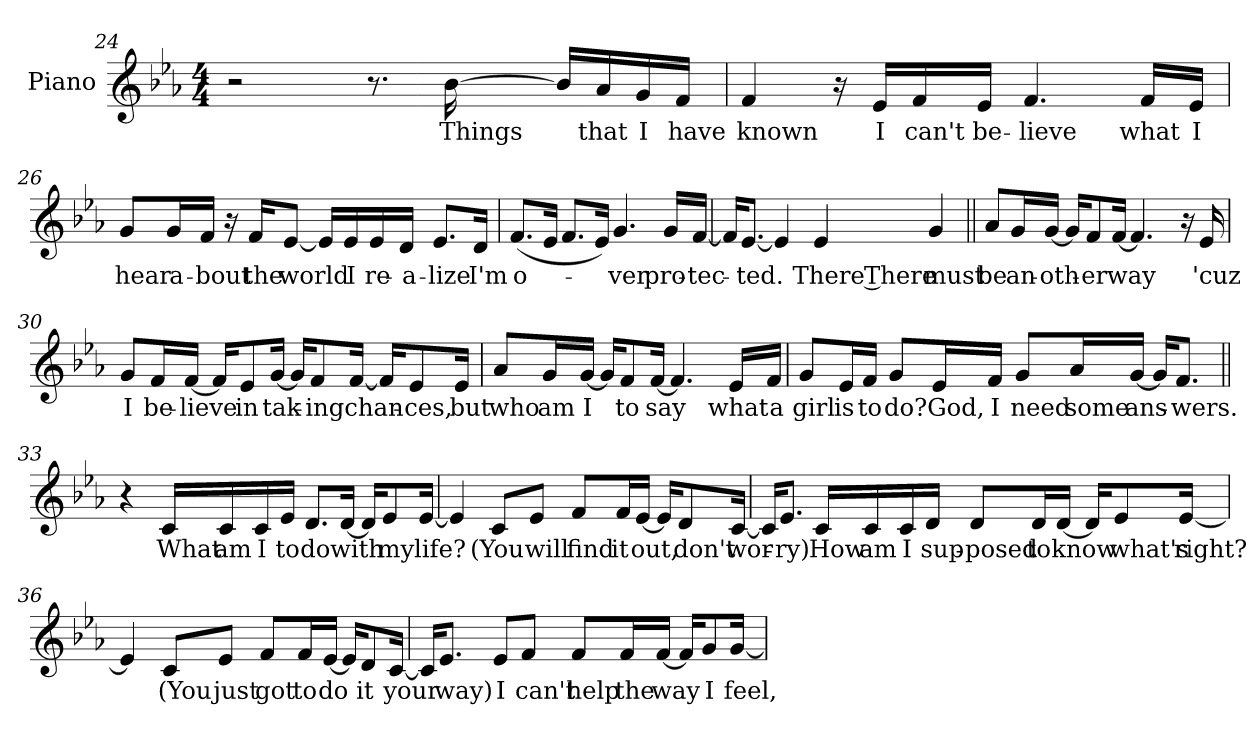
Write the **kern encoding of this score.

**kern	**text
*part1	*part1
*staff1	*staff1
*I"Piano	*
*I'Pno.	*
*clefG2	*
*k[b-e-a-]	*
*E-:	*
*M4/4	*
=24	=24
2r	.
8.r	.
!	!LO:LY:b:color=#008000
[16b-	Things
16b-LL]	.
!	!LO:LY:b:color=#008000
16a-	that
!	!LO:LY:b:color=#008000
16g	I
!	!LO:LY:b:color=#008000
16fJJ	have
=25	=25
!	!LO:LY:b:color=#008000
4f	known
16r	.
!	!LO:LY:b:color=#008000
16e-LL	I
!	!LO:LY:b:color=#008000
16f	can't
!	!LO:LY:b:color=#008000
16e-JJ	be-
!	!LO:LY:b:color=#008000
4.f	-lieve
!	!LO:LY:b:color=#008000
16fLL	what
!	!LO:LY:b:color=#008000
16e-JJ	I
=26	=26
!	!LO:LY:b:color=#008000
8gL	hear
!	!LO:LY:b:color=#008000
16gL	a-
!	!LO:LY:b:color=#008000
16fJJ	-bout
16r	.
!	!LO:LY:b:color=#008000
16fKL	the
!	!LO:LY:b:color=#008000
[8e-J	world
16e-LL]	.
!	!LO:LY:b:color=#008000
16e-	I
!	!LO:LY:b:color=#008000
16e-	re-
!	!LO:LY:b:color=#008000
16dJJ	-a-
!	!LO:LY:b:color=#008000
8.e-L	-lize
!	!LO:LY:b:color=#008000
16dJk	I'm
=27	=27
!	!LO:LY:b:color=#008000
(8.fL	o-
16e-Jk	.
8.fL	.
16e-Jk)	.
!	!LO:LY:b:color=#008000
4.g	-ver
!	!LO:LY:b:color=#008000
16gLL	pro-
!	!LO:LY:b:color=#008000
[16fJJ	-tec-
=28	=28
16fKL]	.
!	!LO:LY:b:color=#008000
[8.e-J	-ted.
4e-]	.
!	!LO:LY:b:color=#008000
4e-	There There
!	!LO:LY:b:color=#FF00FF
4g	must
!!LO:LB:g=z
=29||	=29||
!	!LO:LY:b:color=#FF00FF
8a-L	be
!	!LO:LY:b:color=#FF00FF
16gL	an-
!	!LO:LY:b:color=#FF00FF
[16gJJ	-oth-
16gKL]	.
!	!LO:LY:b:color=#FF00FF
8f	-er
!	!LO:LY:b:color=#FF00FF
[16fJk	way
4.f]	.
16r	.
!	!LO:LY:b:color=#FF00FF
16e-	'cuz
=30	=30
!	!LO:LY:b:color=#FF00FF
8gL	I
!	!LO:LY:b:color=#FF00FF
16fL	be-
!	!LO:LY:b:color=#FF00FF
[16fJJ	-lieve
16fKL]	.
!	!LO:LY:b:color=#FF00FF
8e-	in
!	!LO:LY:b:color=#FF00FF
[16gJk	tak-
16gKL]	.
!	!LO:LY:b:color=#FF00FF
8f	-ing
!	!LO:LY:b:color=#FF00FF
[16fJk	chan-
16fKL]	.
!	!LO:LY:b:color=#FF00FF
8e-	-ces,
!	!LO:LY:b:color=#FF00FF
16e-Jk	but
=31	=31
!	!LO:LY:b:color=#FF00FF
8a-L	who
!	!LO:LY:b:color=#FF00FF
16gL	am
!	!LO:LY:b:color=#FF00FF
[16gJJ	I
16gKL]	.
!	!LO:LY:b:color=#FF00FF
8f	to
!	!LO:LY:b:color=#FF00FF
[16fJk	say
4.f]	.
!	!LO:LY:b:color=#FF00FF
16e-LL	what
!	!LO:LY:b:color=#FF00FF
16fJJ	a
=32	=32
!	!LO:LY:b:color=#FF00FF
8gL	girl
!	!LO:LY:b:color=#FF00FF
16e-L	is
!	!LO:LY:b:color=#FF00FF
16fJJ	to
!	!LO:LY:b:color=#FF00FF
8gL	do?
!	!LO:LY:b:color=#FF00FF
16e-L	God,
!	!LO:LY:b:color=#FF00FF
16fJJ	I
!	!LO:LY:b:color=#FF00FF
8gL	need
!	!LO:LY:b:color=#FF00FF
16a-L	some
!	!LO:LY:b:color=#FF00FF
[16gJJ	ans-
16gKL]	.
!	!LO:LY:b:color=#FF00FF
8.fJ	-wers.
=33||	=33||
4r	.
!	!LO:LY:b:color=#8000FF
16cLL	What
!	!LO:LY:b:color=#8000FF
16c	am
!	!LO:LY:b:color=#8000FF
16c	I
!	!LO:LY:b:color=#8000FF
16e-JJ	to
!	!LO:LY:b:color=#8000FF
8.dL	do
!	!LO:LY:b:color=#8000FF
[16dJk	with
16dKL]	.
!	!LO:LY:b:color=#8000FF
8e-	my
!	!LO:LY:b:color=#8000FF
[16e-Jk	life?
!!LO:LB:g=z
=34	=34
4e-]	.
!	!LO:LY:b:color=#8000FF
8cL	(You
!	!LO:LY:b:color=#8000FF
8e-J	will
!	!LO:LY:b:color=#8000FF
8fL	find
!	!LO:LY:b:color=#8000FF
16fL	it
!	!LO:LY:b:color=#8000FF
[16e-JJ	out,
16e-KL]	.
!	!LO:LY:b:color=#8000FF
8d	don't
!	!LO:LY:b:color=#8000FF
[16cJk	wor-
=35	=35
16cKL]	.
!	!LO:LY:b:color=#8000FF
8.e-J	-ry)
!	!LO:LY:b:color=#8000FF
16cLL	How
!	!LO:LY:b:color=#8000FF
16c	am
!	!LO:LY:b:color=#8000FF
16c	I
!	!LO:LY:b:color=#8000FF
16dJJ	sup-
!	!LO:LY:b:color=#8000FF
8dL	-posed
!	!LO:LY:b:color=#8000FF
16dL	to
!	!LO:LY:b:color=#8000FF
[16dJJ	know
16dKL]	.
!	!LO:LY:b:color=#8000FF
8e-	what's
!	!LO:LY:b:color=#8000FF
[16e-Jk	right?
=36	=36
4e-]	.
!	!LO:LY:b:color=#8000FF
8cL	(You
!	!LO:LY:b:color=#8000FF
8e-J	just
!	!LO:LY:b:color=#8000FF
8fL	got
!	!LO:LY:b:color=#8000FF
16fL	to
!	!LO:LY:b:color=#8000FF
[16e-JJ	do
16e-KL]	.
!	!LO:LY:b:color=#8000FF
8d	it
!	!LO:LY:b:color=#8000FF
[16cJk	your
=37	=37
16cKL]	.
!	!LO:LY:b:color=#8000FF
8.e-J	way)
!	!LO:LY:b:color=#8000FF
8e-L	I
!	!LO:LY:b:color=#8000FF
8fJ	can't
!	!LO:LY:b:color=#8000FF
8fL	help
!	!LO:LY:b:color=#8000FF
16fL	the
!	!LO:LY:b:color=#8000FF
[16fJJ	way
16fKL]	.
!	!LO:LY:b:color=#8000FF
8g	I
!	!LO:LY:b:color=#8000FF
[16gJk	feel,
=	=
*-	*-
